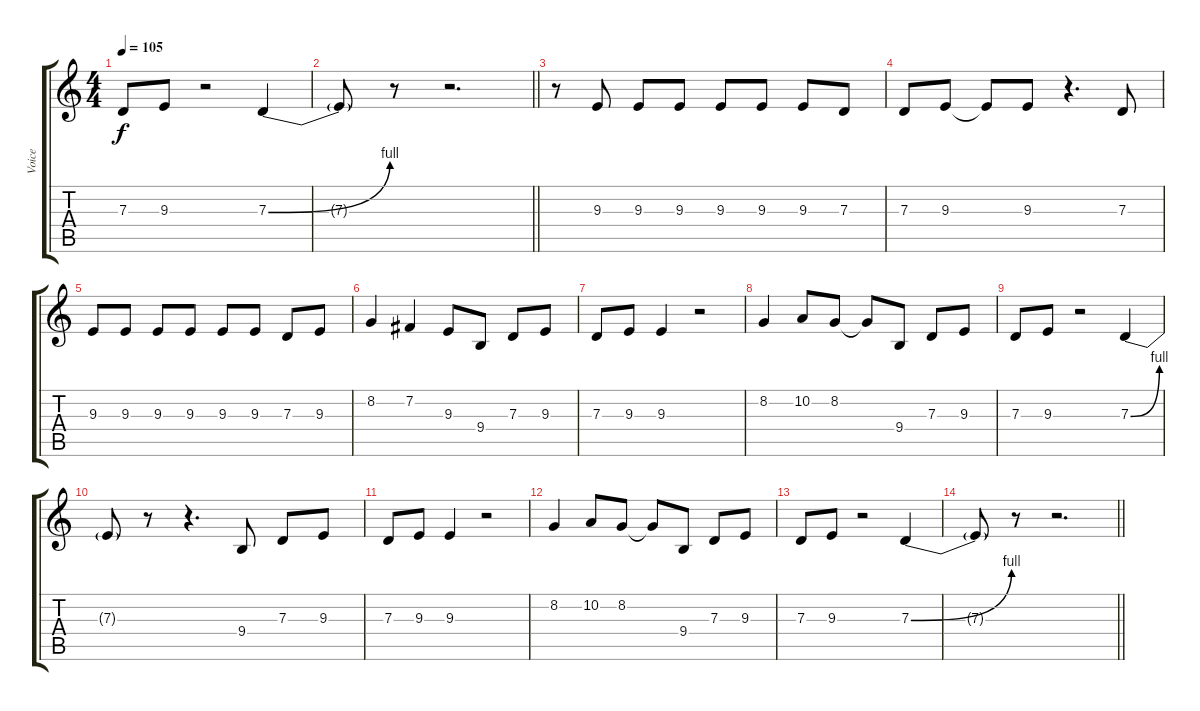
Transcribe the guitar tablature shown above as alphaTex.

\track ("Voice" "Voice") {instrument harmonica}
\staff {score tabs}
\tuning (E4 B3 G3 D3 A2 E2) {hide}
\ts (4 4)
\tempo 105
\clef g2
\ks c
7.3.8{dy f} 9.3.8 r.2 7.3{be (bend 0 0 60 4)}.4 |
\barLineRight lightlight
7.3{t}.8 r.8 r.2{d} |
r.8 9.3.8 9.3.8 9.3.8 9.3.8 9.3.8 9.3.8 7.3.8 |
7.3.8 9.3.8 9.3{t}.8 9.3.8 r.4{d} 7.3.8 |
9.3.8 9.3.8 9.3.8 9.3.8 9.3.8 9.3.8 7.3.8 9.3.8 |
8.2.4 7.2.4 9.3.8 9.4.8 7.3.8 9.3.8 |
7.3.8 9.3.8 9.3.4 r.2 |
8.2.4 10.2.8 8.2.8 8.2{t}.8 9.4.8 7.3.8 9.3.8 |
7.3.8 9.3.8 r.2 7.3{be (bend 0 0 60 4)}.4 |
7.3{t}.8 r.8 r.4{d} 9.4.8 7.3.8 9.3.8 |
7.3.8 9.3.8 9.3.4 r.2 |
8.2.4 10.2.8 8.2.8 8.2{t}.8 9.4.8 7.3.8 9.3.8 |
7.3.8 9.3.8 r.2 7.3{be (bend 0 0 60 4)}.4 |
\barLineRight lightlight
7.3{t}.8 r.8 r.2{d}
